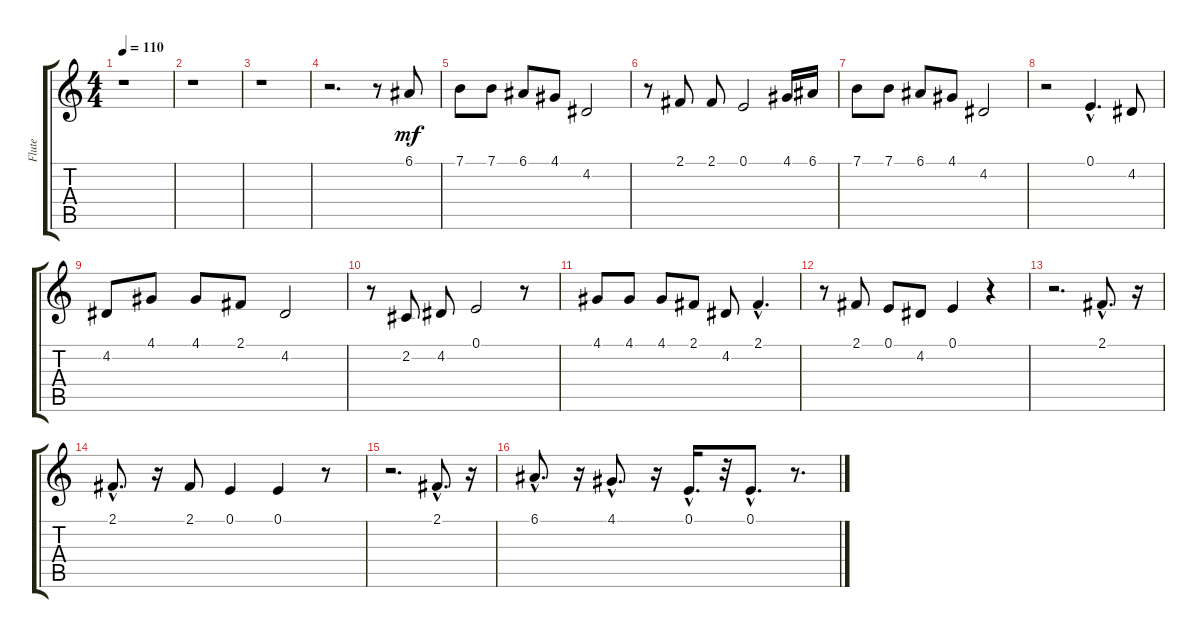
\track ("Flute" "Flute") {instrument flute}
\staff {score tabs}
\tuning (E4 B3 G3 D3 A2 E2) {hide}
\ts (4 4)
\tempo 110
\clef g2
\ks c
r.1{dy mf instrument flute} |
r.1 |
r.1 |
r.2{d} r.8 6.1.8 |
7.1.8 7.1.8 6.1.8 4.1.8 4.2.2 |
r.8 2.1.8 2.1.8 0.1.2 4.1.16 6.1.16 |
7.1.8 7.1.8 6.1.8 4.1.8 4.2.2 |
r.2 0.1{hac}.4{d} 4.2.8 |
4.2.8 4.1.8 4.1.8 2.1.8 4.2.2 |
r.8 2.2.8 4.2.8 0.1.2 r.8 |
4.1.8 4.1.8 4.1.8 2.1.8 4.2.8 2.1{hac}.4{d} |
r.8 2.1.8 0.1.8 4.2.8 0.1.4 r.4 |
r.2{d} 2.1{hac}.8{d} r.16 |
2.1{hac}.8{d} r.16 2.1.8 0.1.4 0.1.4 r.8 |
r.2{d} 2.1{hac}.8{d} r.16 |
6.1{hac}.8{d} r.16 4.1{hac}.8{d} r.16 0.1{hac}.16{d} r.32 0.1{hac}.8{d} r.8{d}
